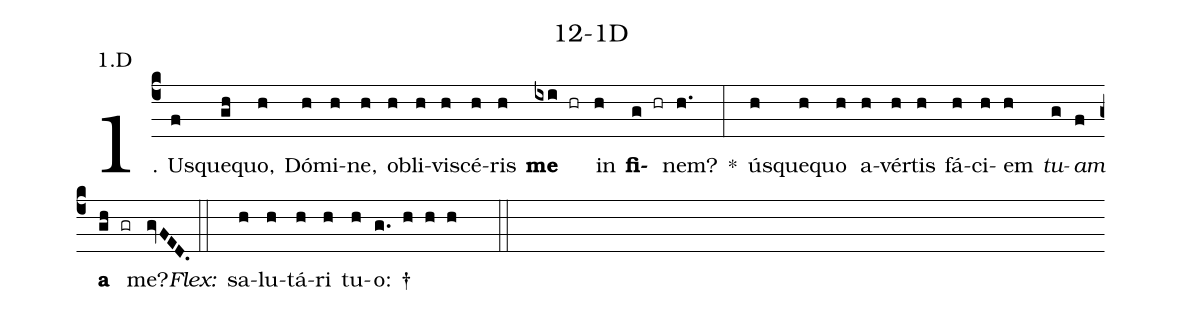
name: 12-1D;
annotation: 1.D;
%%
(c4)1. Us(f)que(gh)quo,(h) Dó(h)mi(h)ne,(h) ob(h)li(h)vi(h)scé(h)ris(h) <b>me</b>(ixi hr) in(h) <b>fi</b>(g hr)nem?(h.) *(:) ús(h)que(h)quo(h) a(h)vér(h)tis(h) fá(h)ci(h)em(h) <i>tu</i>(g)<i>am</i>(f) <b>a</b>(gh gr) me?(gvFED.) (::)
<i>Flex:</i>()  sa(h)lu(h)tá(h)ri(h) tu(h)o: †(g. h h h  ::)
